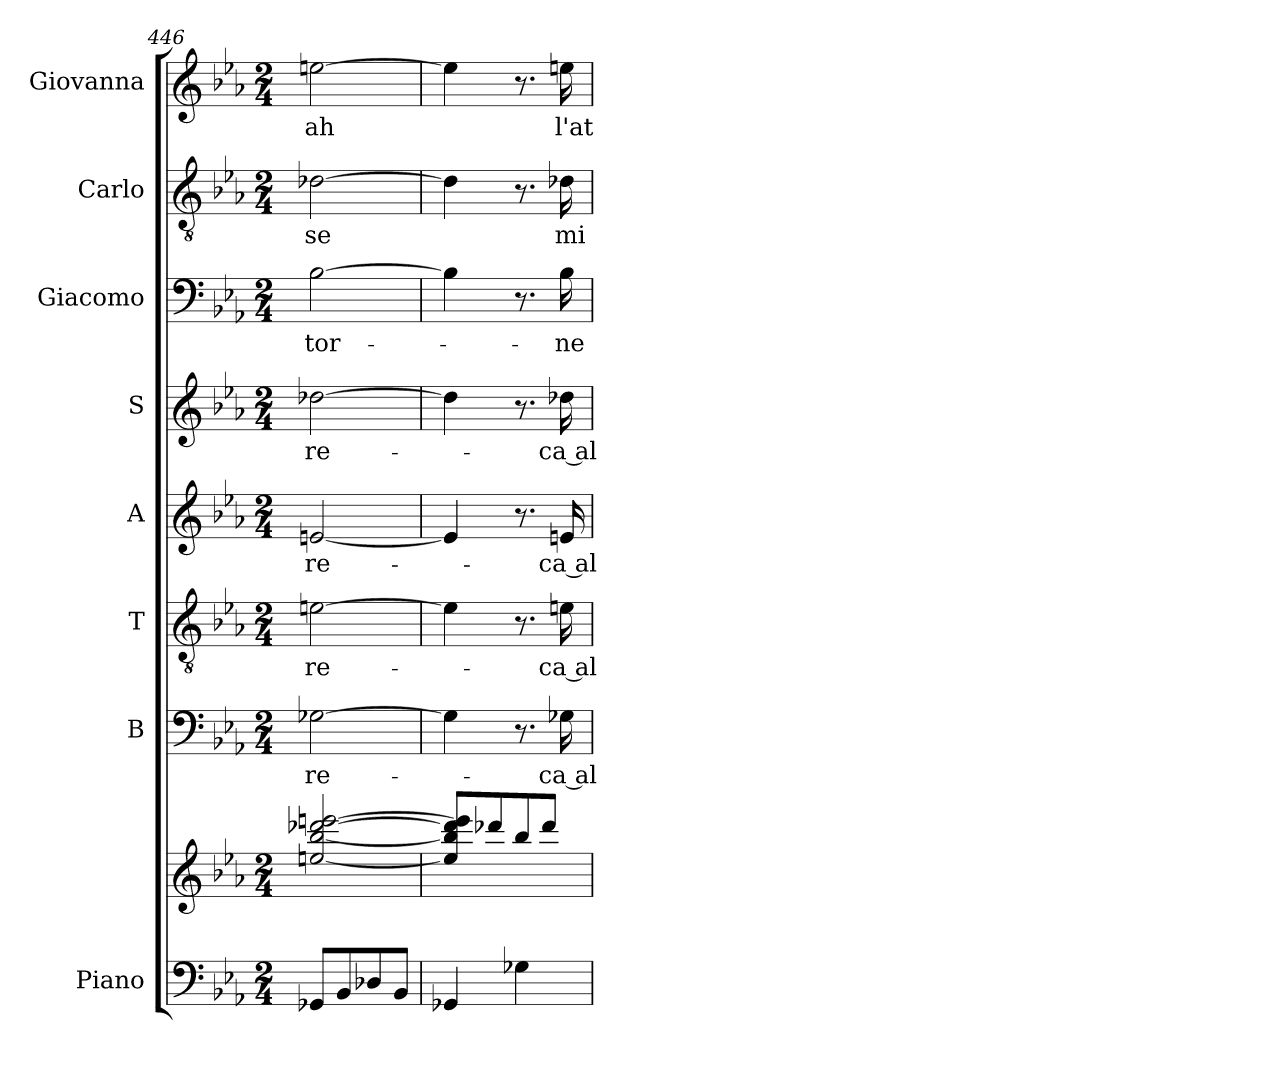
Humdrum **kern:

**kern	**kern	**kern	**text	**kern	**text	**kern	**text	**kern	**text	**kern	**text	**kern	**text	**kern	**text
*part8	*part8	*part7	*part7	*part6	*part6	*part5	*part5	*part4	*part4	*part3	*part3	*part2	*part2	*part1	*part1
*staff9	*staff8	*staff7	*staff7	*staff6	*staff6	*staff5	*staff5	*staff4	*staff4	*staff3	*staff3	*staff2	*staff2	*staff1	*staff1
*I"Piano	*	*I"B	*	*I"T	*	*I"A	*	*I"S	*	*I"Giacomo	*	*I"Carlo	*	*I"Giovanna	*
*I'Pno	*	*I'B	*	*I'T	*	*I'A	*	*I'S	*	*	*	*	*	*	*
*clefF4	*clefG2	*clefF4	*	*clefGv2	*	*clefG2	*	*clefG2	*	*clefF4	*	*clefGv2	*	*clefG2	*
*k[b-e-a-]	*k[b-e-a-]	*k[b-e-a-]	*	*k[b-e-a-]	*	*k[b-e-a-]	*	*k[b-e-a-]	*	*k[b-e-a-]	*	*k[b-e-a-]	*	*k[b-e-a-]	*
*M2/4	*M2/4	*M2/4	*	*M2/4	*	*M2/4	*	*M2/4	*	*M2/4	*	*M2/4	*	*M2/4	*
=446	=446	=446	=446	=446	=446	=446	=446	=446	=446	=446	=446	=446	=446	=446	=446
!	!	!	!LO:LY:b	!	!LO:LY:b	!	!LO:LY:b	!	!LO:LY:b	!	!LO:LY:b	!	!LO:LY:b	!	!LO:LY:b
8GG-X/L	[2een/ [2bb-/ [2ddd-X/ [2eeen/	[2G-X\	re-	[2en\	re-	[2en/	re-	[2dd-X\	re-	[2B-\	tor-	[2d-X\	se	[2een\	ah
8BB-/	.	.	.	.	.	.	.	.	.	.	.	.	.	.	.
8D-X/	.	.	.	.	.	.	.	.	.	.	.	.	.	.	.
8BB-/J	.	.	.	.	.	.	.	.	.	.	.	.	.	.	.
=447	=447	=447	=447	=447	=447	=447	=447	=447	=447	=447	=447	=447	=447	=447	=447
4GG-X/	8ee/] 8bb-/] 8ddd-/] 8eee/]L	4G-\]	.	4e\]	.	4e/]	.	4dd-\]	.	4B-\]	.	4d-\]	.	4ee\]	.
.	8ddd-X/	.	.	.	.	.	.	.	.	.	.	.	.	.	.
4G-X\	8bb-/	8.r	.	8.r	.	8.r	.	8.r	.	8.r	.	8.r	.	8.r	.
.	8ddd-/J	.	.	.	.	.	.	.	.	.	.	.	.	.	.
!	!	!	!LO:LY:b	!	!LO:LY:b	!	!LO:LY:b	!	!LO:LY:b	!	!LO:LY:b	!	!LO:LY:b	!	!LO:LY:b
.	.	16G-X\	-ca al	16en\	-ca al	16en/	-ca al	16dd-X\	-ca al	16B-\	-ne-	16d-X\	mi	16een\	l'at-
=	=	=	=	=	=	=	=	=	=	=	=	=	=	=	=
*-	*-	*-	*-	*-	*-	*-	*-	*-	*-	*-	*-	*-	*-	*-	*-
